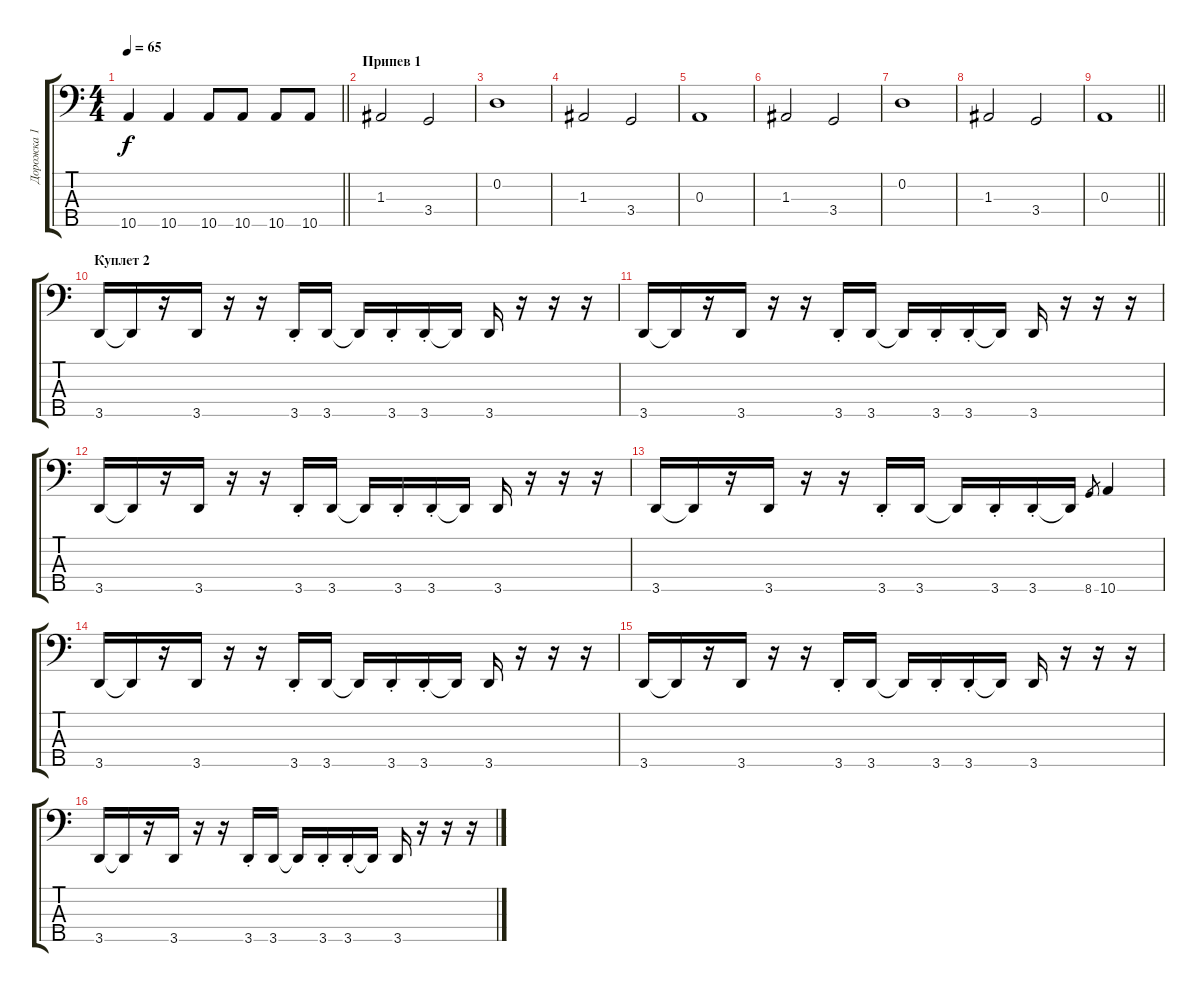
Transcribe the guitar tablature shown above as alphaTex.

\track ("Дорожка 1" "Дорожка 1") {instrument fretlessbass}
\staff {score tabs}
\tuning (G2 D2 A1 E1 B0) {hide}
\ts (4 4)
\tempo 65
\clef f4
\barLineRight lightlight
\ks c
10.5.4{dy f} 10.5.4 10.5.8 10.5.8 10.5.8 10.5.8 |
\section ("" "Припев 1")
1.3.2 3.4.2 |
0.2.1 |
1.3.2 3.4.2 |
0.3.1 |
1.3.2 3.4.2 |
0.2.1 |
1.3.2 3.4.2 |
\barLineRight lightlight
0.3.1 |
\section ("" "Куплет 2")
3.5.16 3.5{t}.16 r.16 3.5.16 r.16 r.16 3.5{st}.16 3.5.16 3.5{t}.16 3.5{st}.16 3.5{st}.16 3.5{t}.16 3.5.16 r.16 r.16 r.16 |
3.5.16 3.5{t}.16 r.16 3.5.16 r.16 r.16 3.5{st}.16 3.5.16 3.5{t}.16 3.5{st}.16 3.5{st}.16 3.5{t}.16 3.5.16 r.16 r.16 r.16 |
3.5.16 3.5{t}.16 r.16 3.5.16 r.16 r.16 3.5{st}.16 3.5.16 3.5{t}.16 3.5{st}.16 3.5{st}.16 3.5{t}.16 3.5.16 r.16 r.16 r.16 |
3.5.16 3.5{t}.16 r.16 3.5.16 r.16 r.16 3.5{st}.16 3.5.16 3.5{t}.16 3.5{st}.16 3.5{st}.16 3.5{t}.16 8.5.8{gr} 10.5.4 |
3.5.16 3.5{t}.16 r.16 3.5.16 r.16 r.16 3.5{st}.16 3.5.16 3.5{t}.16 3.5{st}.16 3.5{st}.16 3.5{t}.16 3.5.16 r.16 r.16 r.16 |
3.5.16 3.5{t}.16 r.16 3.5.16 r.16 r.16 3.5{st}.16 3.5.16 3.5{t}.16 3.5{st}.16 3.5{st}.16 3.5{t}.16 3.5.16 r.16 r.16 r.16 |
3.5.16 3.5{t}.16 r.16 3.5.16 r.16 r.16 3.5{st}.16 3.5.16 3.5{t}.16 3.5{st}.16 3.5{st}.16 3.5{t}.16 3.5.16 r.16 r.16 r.16
